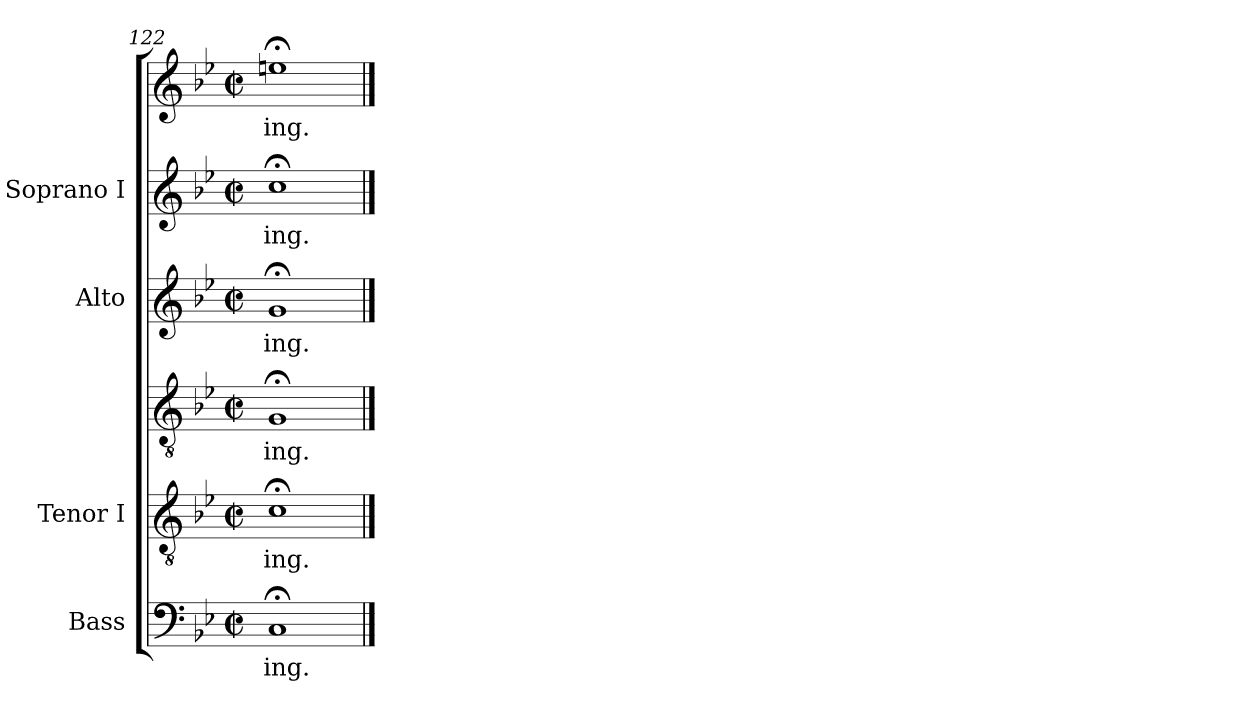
**kern	**text	**kern	**text	**kern	**text	**kern	**text	**kern	**text	**kern	**text
*part4	*part4	*part3	*part3	*part3	*part3	*part2	*part2	*part1	*part1	*part1	*part1
*staff6	*staff6	*staff5	*staff5	*staff4	*staff4	*staff3	*staff3	*staff2	*staff2	*staff1	*staff1
*I"Bass	*	*I"Tenor I	*	*	*	*I"Alto	*	*I"Soprano I	*	*	*
*I'B	*	*I'T	*	*	*	*I'A	*	*I'S	*	*	*
*clefF4	*	*clefGv2	*	*clefGv2	*	*clefG2	*	*clefG2	*	*clefG2	*
*k[b-e-]	*	*k[b-e-]	*	*k[b-e-]	*	*k[b-e-]	*	*k[b-e-]	*	*k[b-e-]	*
*B-:	*	*B-:	*	*B-:	*	*B-:	*	*B-:	*	*B-:	*
*M2/2	*	*M2/2	*	*M2/2	*	*M2/2	*	*M2/2	*	*M2/2	*
*met(c|)	*	*met(c|)	*	*met(c|)	*	*met(c|)	*	*met(c|)	*	*met(c|)	*
=122	=122	=122	=122	=122	=122	=122	=122	=122	=122	=122	=122
!	!LO:LY:b	!	!LO:LY:b	!	!LO:LY:b	!	!LO:LY:b	!	!LO:LY:b	!	!LO:LY:b
1C;<	ing.	1c;<	ing.	1G;<	-ing.	1g;<	ing.	1cc;<	ing.	1een;<	-ing.
==	==	==	==	==	==	==	==	==	==	==	==
*-	*-	*-	*-	*-	*-	*-	*-	*-	*-	*-	*-
